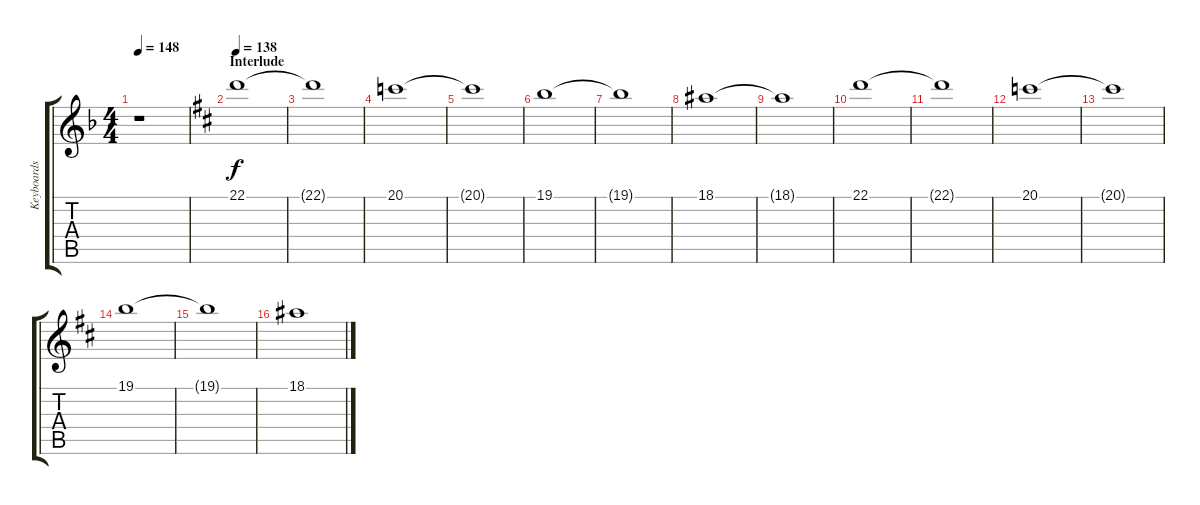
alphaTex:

\track ("Keyboards (II)" "Keyboards ") {instrument rockorgan}
\staff {score tabs}
\tuning (E4 B3 G3 D3 A2 E2) {hide}
\ts (4 4)
\tempo 148
\clef g2
\ks dminor
r.1{dy f} |
\section ("" "Interlude")
\tempo 138
\ks d
22.1.1 |
22.1{t}.1 |
20.1.1 |
20.1{t}.1 |
19.1.1 |
19.1{t}.1 |
18.1.1 |
18.1{t}.1 |
22.1.1 |
22.1{t}.1 |
20.1.1 |
20.1{t}.1 |
19.1.1 |
19.1{t}.1 |
18.1.1
